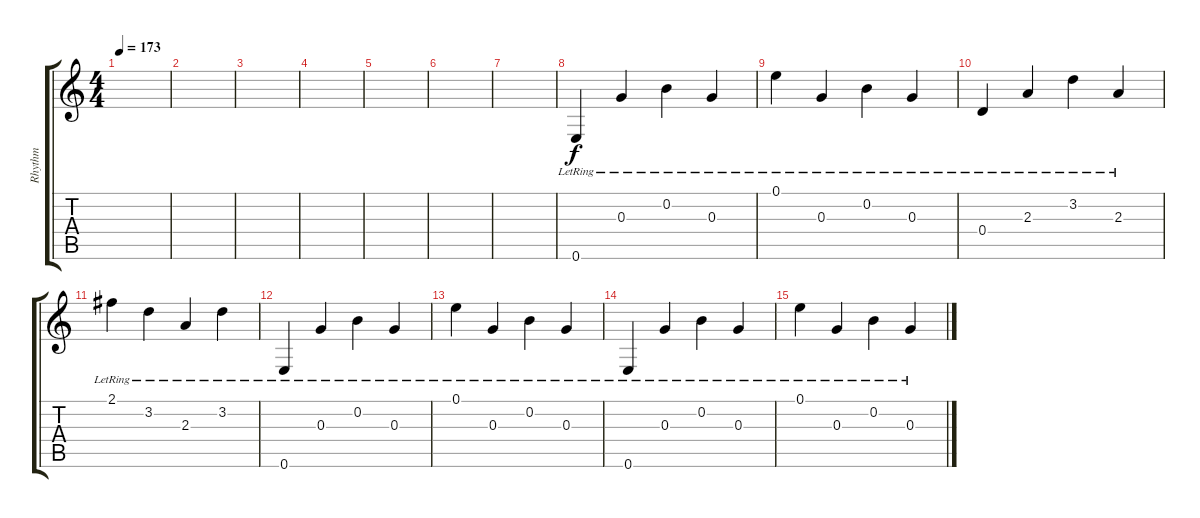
\track ("Rhythm" "Rhythm") {instrument acousticguitarsteel}
\staff {score tabs}
\tuning (E4 B3 G3 D3 A2 E2) {hide}
\ts (4 4)
\tempo 173
\clef g2
\ks c
|
|
|
|
|
|
|
0.6{lr}.4 0.3{lr}.4 0.2{lr}.4 0.3{lr}.4 |
0.1{lr}.4 0.3{lr}.4 0.2{lr}.4 0.3{lr}.4 |
0.4{lr}.4 2.3{lr}.4 3.2{lr}.4 2.3{lr}.4 |
2.1{lr}.4 3.2{lr}.4 2.3{lr}.4 3.2{lr}.4 |
0.6{lr}.4 0.3{lr}.4 0.2{lr}.4 0.3{lr}.4 |
0.1{lr}.4 0.3{lr}.4 0.2{lr}.4 0.3{lr}.4 |
0.6{lr}.4 0.3{lr}.4 0.2{lr}.4 0.3{lr}.4 |
0.1{lr}.4 0.3{lr}.4 0.2{lr}.4 0.3{lr}.4
